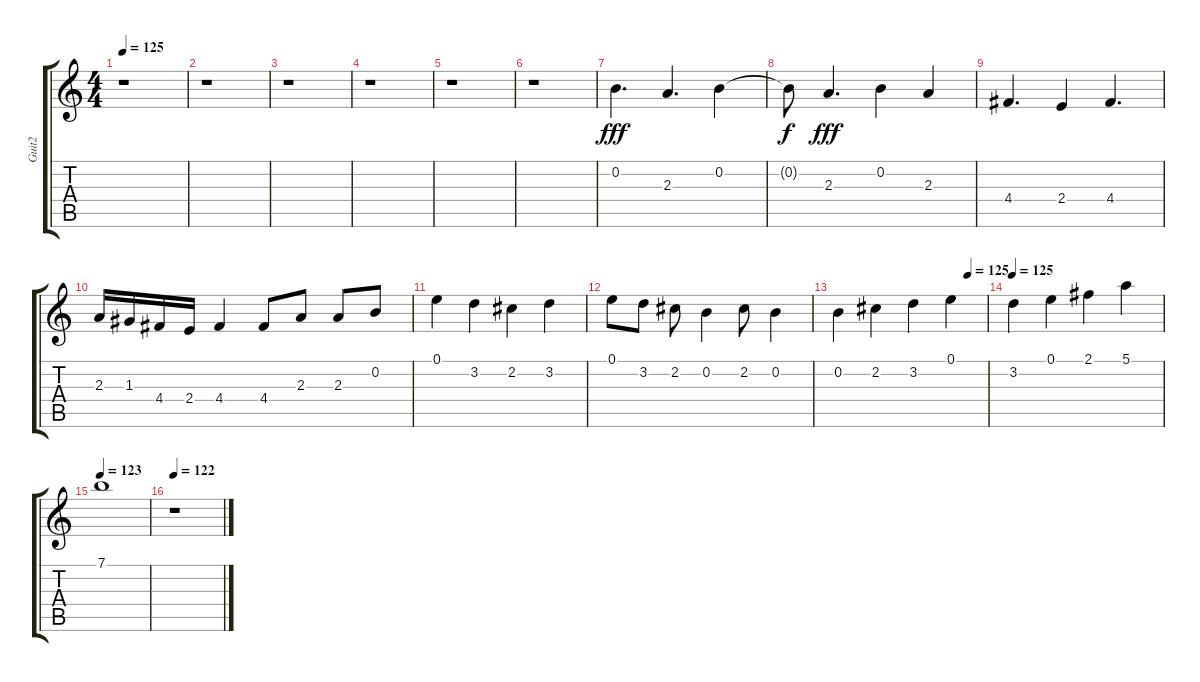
\track ("Guit2" "Guit2") {instrument distortionguitar}
\staff {score tabs}
\tuning (E4 B3 G3 D3 A2 E2) {hide}
\ts (4 4)
\tempo 125
\clef g2
\ks c
r.1{dy fff} |
r.1 |
r.1 |
r.1 |
r.1 |
r.1 |
0.2.4{d} 2.3.4{d} 0.2.4 |
0.2{t}.8{dy f} 2.3.4{d dy fff} 0.2.4 2.3.4 |
4.4.4{d} 2.4.4 4.4.4{d} |
2.3.16 1.3.16 4.4.16 2.4.16 4.4.4 4.4.8 2.3.8 2.3.8 0.2.8 |
0.1.4 3.2.4 2.2.4 3.2.4 |
0.1.8 3.2.8 2.2.8 0.2.4 2.2.8 0.2.4 |
\tempo (125 0.875)
0.2.4 2.2.4 3.2.4 0.1.4 |
\tempo 125
3.2.4 0.1.4 2.1.4 5.1.4 |
\tempo 123
7.1.1 |
\tempo 122
r.1
